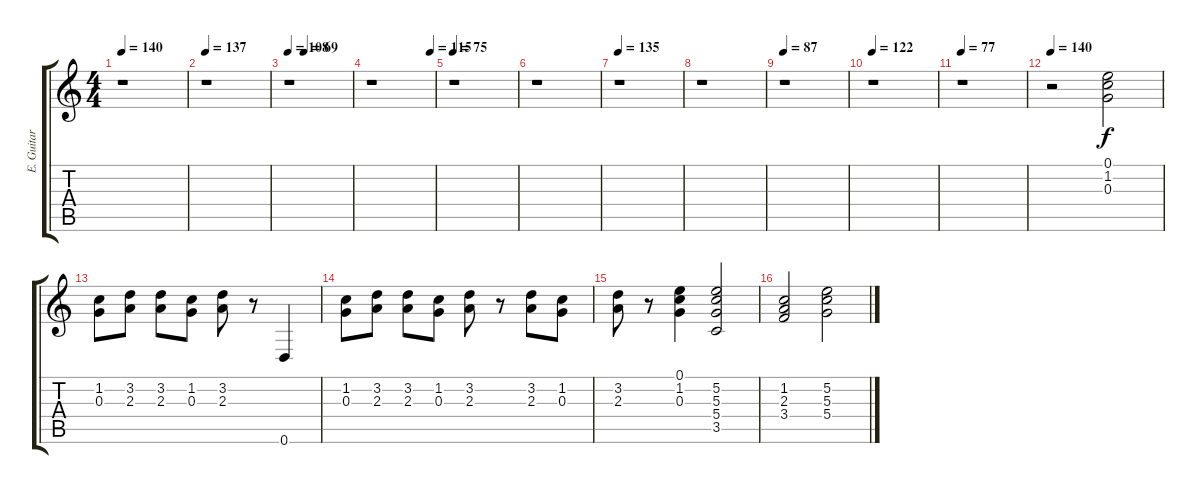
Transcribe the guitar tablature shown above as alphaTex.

\track ("E. Guitar 3" "E. Guitar ") {instrument distortionguitar}
\staff {score tabs}
\tuning (E4 B3 G3 D3 A2 D2) {hide}
\ts (4 4)
\tempo 140
\tempo 120
\tempo 140
\clef g2
\ks c
r.1{dy f instrument distortionguitar} |
\tempo 137
r.1 |
\tempo 108
\tempo (69 0.25)
r.1 |
\tempo (115 0.9375)
r.1 |
\tempo 75
r.1 |
r.1 |
\tempo 135
r.1 |
r.1 |
\tempo 87
r.1 |
\tempo 122
r.1 |
\tempo 77
r.1 |
\tempo 140
r.2 (0.1 1.2 0.3).2 |
(1.2 0.3).8 (3.2 2.3).8 (3.2 2.3).8 (1.2 0.3).8 (3.2 2.3).8 r.8 0.6.4 |
(1.2 0.3).8 (3.2 2.3).8 (3.2 2.3).8 (1.2 0.3).8 (3.2 2.3).8 r.8 (3.2 2.3).8 (1.2 0.3).8 |
(3.2 2.3).8 r.8 (0.1 1.2 0.3).4 (5.2 5.3 5.4 3.5).2 |
(1.2 2.3 3.4).2 (5.2 5.3 5.4).2
